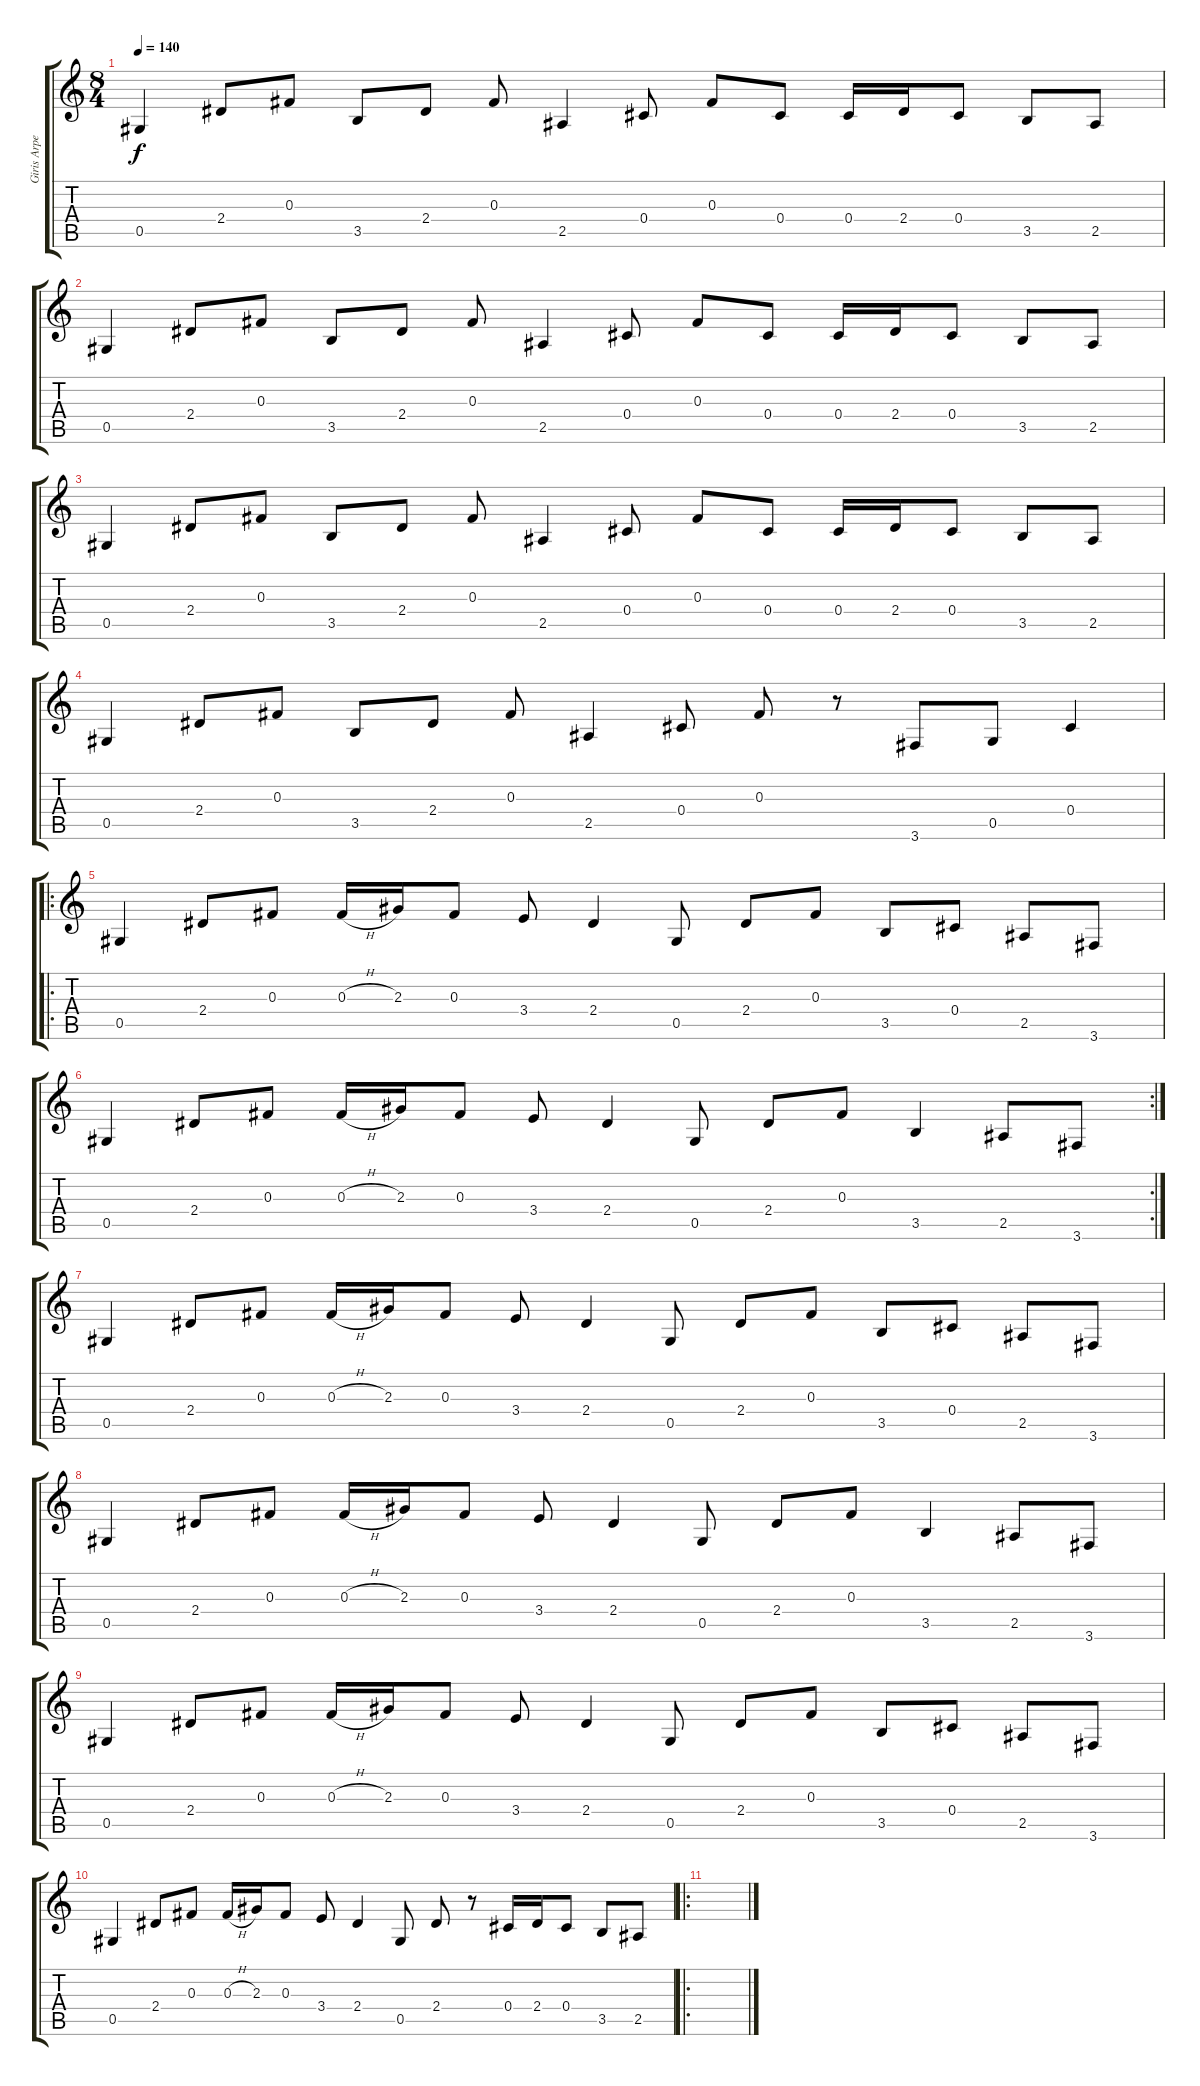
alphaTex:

\track ("Giris Arpej" "Giris Arpe") {instrument acousticguitarnylon}
\staff {score tabs}
\tuning (Eb4 Bb3 Gb3 Db3 Ab2 Eb2) {hide}
\ts (8 4)
\tempo 140
\clef g2
\ks c
0.5.4{dy f} 2.4.8 0.3.8 3.5.8 2.4.8 0.3.8 2.5.4 0.4.8 0.3.8 0.4.8 0.4.16 2.4.16 0.4.8 3.5.8 2.5.8 |
0.5.4 2.4.8 0.3.8 3.5.8 2.4.8 0.3.8 2.5.4 0.4.8 0.3.8 0.4.8 0.4.16 2.4.16 0.4.8 3.5.8 2.5.8 |
0.5.4 2.4.8 0.3.8 3.5.8 2.4.8 0.3.8 2.5.4 0.4.8 0.3.8 0.4.8 0.4.16 2.4.16 0.4.8 3.5.8 2.5.8 |
0.5.4 2.4.8 0.3.8 3.5.8 2.4.8 0.3.8 2.5.4 0.4.8 0.3.8 r.8 3.6.8 0.5.8 0.4.4 |
\ro
0.5.4 2.4.8 0.3.8 0.3{h}.16 2.3.16 0.3.8 3.4.8 2.4.4 0.5.8 2.4.8 0.3.8 3.5.8 0.4.8 2.5.8 3.6.8 |
\rc 2
0.5.4 2.4.8 0.3.8 0.3{h}.16 2.3.16 0.3.8 3.4.8 2.4.4 0.5.8 2.4.8 0.3.8 3.5.4 2.5.8 3.6.8 |
0.5.4 2.4.8 0.3.8 0.3{h}.16 2.3.16 0.3.8 3.4.8 2.4.4 0.5.8 2.4.8 0.3.8 3.5.8 0.4.8 2.5.8 3.6.8 |
0.5.4 2.4.8 0.3.8 0.3{h}.16 2.3.16 0.3.8 3.4.8 2.4.4 0.5.8 2.4.8 0.3.8 3.5.4 2.5.8 3.6.8 |
0.5.4 2.4.8 0.3.8 0.3{h}.16 2.3.16 0.3.8 3.4.8 2.4.4 0.5.8 2.4.8 0.3.8 3.5.8 0.4.8 2.5.8 3.6.8 |
0.5.4 2.4.8 0.3.8 0.3{h}.16 2.3.16 0.3.8 3.4.8 2.4.4 0.5.8 2.4.8 r.8 0.4.16 2.4.16 0.4.8 3.5.8 2.5.8 |
\ro
